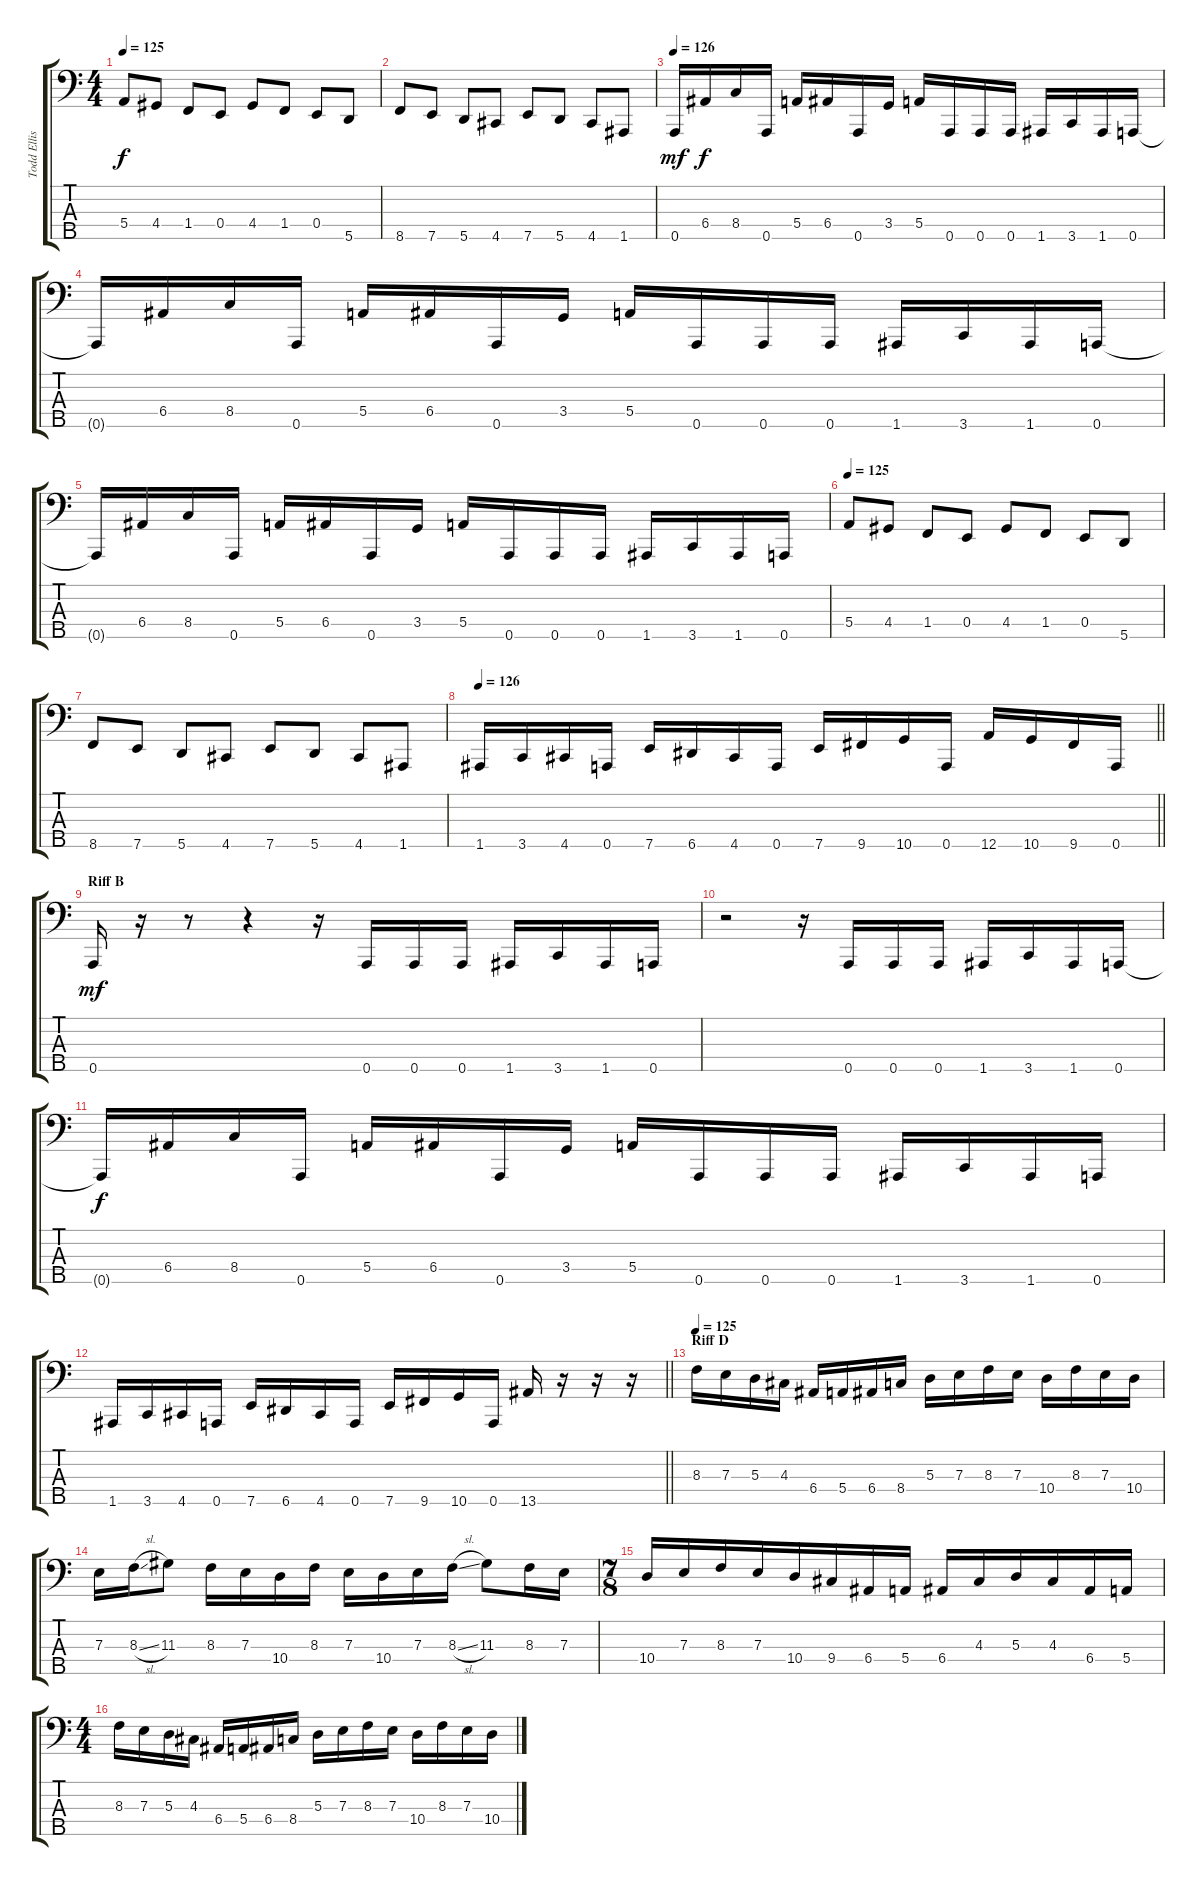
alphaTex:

\track ("Todd Ellis" "Todd Ellis") {instrument electricbassfinger}
\staff {score tabs}
\tuning (G2 D2 A1 E1 A0) {hide}
\ts (4 4)
\tempo 125
\clef f4
\ks c
5.4.8{dy f} 4.4.8 1.4.8 0.4.8 4.4.8 1.4.8 0.4.8 5.5.8 |
8.5.8 7.5.8 5.5.8 4.5.8 7.5.8 5.5.8 4.5.8 1.5.8 |
\tempo 126
0.5.16{dy mf} 6.4.16{dy f} 8.4.16 0.5.16 5.4.16 6.4.16 0.5.16 3.4.16 5.4.16 0.5.16 0.5.16 0.5.16 1.5.16 3.5.16 1.5.16 0.5.16 |
0.5{t}.16 6.4.16 8.4.16 0.5.16 5.4.16 6.4.16 0.5.16 3.4.16 5.4.16 0.5.16 0.5.16 0.5.16 1.5.16 3.5.16 1.5.16 0.5.16 |
0.5{t}.16 6.4.16 8.4.16 0.5.16 5.4.16 6.4.16 0.5.16 3.4.16 5.4.16 0.5.16 0.5.16 0.5.16 1.5.16 3.5.16 1.5.16 0.5.16 |
\tempo 125
5.4.8 4.4.8 1.4.8 0.4.8 4.4.8 1.4.8 0.4.8 5.5.8 |
8.5.8 7.5.8 5.5.8 4.5.8 7.5.8 5.5.8 4.5.8 1.5.8 |
\tempo 126
\barLineRight lightlight
1.5.16 3.5.16 4.5.16 0.5.16 7.5.16 6.5.16 4.5.16 0.5.16 7.5.16 9.5.16 10.5.16 0.5.16 12.5.16 10.5.16 9.5.16 0.5.16 |
\section ("" "Riff B")
0.5.16{dy mf} r.16 r.8 r.4 r.16 0.5.16 0.5.16 0.5.16 1.5.16 3.5.16 1.5.16 0.5.16 |
r.2 r.16 0.5.16 0.5.16 0.5.16 1.5.16 3.5.16 1.5.16 0.5.16 |
0.5{t}.16{dy f} 6.4.16 8.4.16 0.5.16 5.4.16 6.4.16 0.5.16 3.4.16 5.4.16 0.5.16 0.5.16 0.5.16 1.5.16 3.5.16 1.5.16 0.5.16 |
\barLineRight lightlight
1.5.16 3.5.16 4.5.16 0.5.16 7.5.16 6.5.16 4.5.16 0.5.16 7.5.16 9.5.16 10.5.16 0.5.16 13.5.16 r.16 r.16 r.16 |
\section ("" "Riff D")
\tempo 125
8.3.16 7.3.16 5.3.16 4.3.16 6.4.16 5.4.16 6.4.16 8.4.16 5.3.16 7.3.16 8.3.16 7.3.16 10.4.16 8.3.16 7.3.16 10.4.16 |
7.3.16 8.3{sl}.16 11.3.8 8.3.16 7.3.16 10.4.16 8.3.16 7.3.16 10.4.16 7.3.16 8.3{sl}.16 11.3.8 8.3.16 7.3.16 |
\ts (7 8)
10.4.16 7.3.16 8.3.16 7.3.16 10.4.16 9.4.16 6.4.16 5.4.16 6.4.16 4.3.16 5.3.16 4.3.16 6.4.16 5.4.16 |
\ts (4 4)
8.3.16 7.3.16 5.3.16 4.3.16 6.4.16 5.4.16 6.4.16 8.4.16 5.3.16 7.3.16 8.3.16 7.3.16 10.4.16 8.3.16 7.3.16 10.4.16
